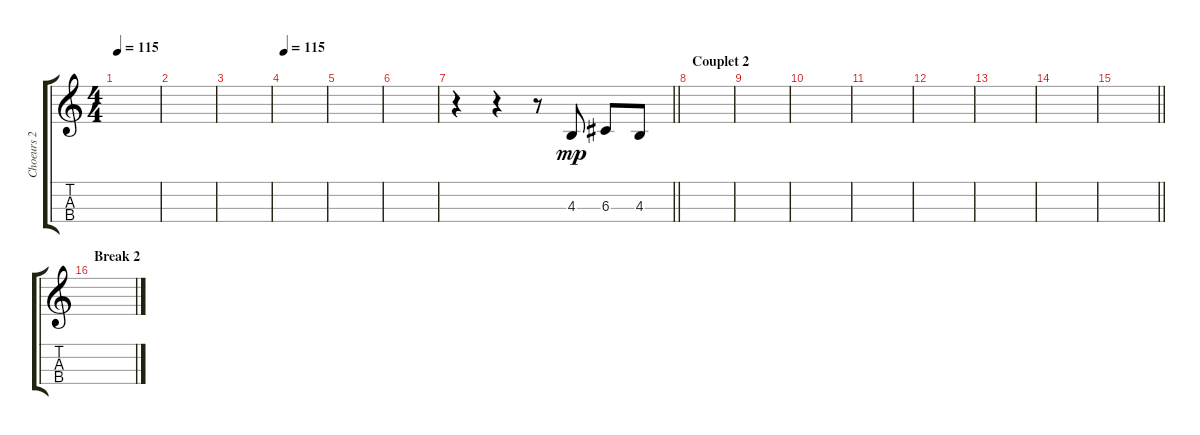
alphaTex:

\track ("Choeurs 2" "Choeurs 2") {instrument ocarina}
\staff {score tabs}
\tuning (E4 B3 G3 D3) {hide}
\ts (4 4)
\tempo 115
\clef g2
\ks c
|
|
|
\tempo 115
|
|
|
\barLineRight lightlight
r.4 r.4 r.8 4.3.8{dy mp} 6.3.8 4.3.8 |
\section ("" "Couplet 2")
|
|
|
|
|
|
|
\barLineRight lightlight
|
\section ("" "Break 2")
